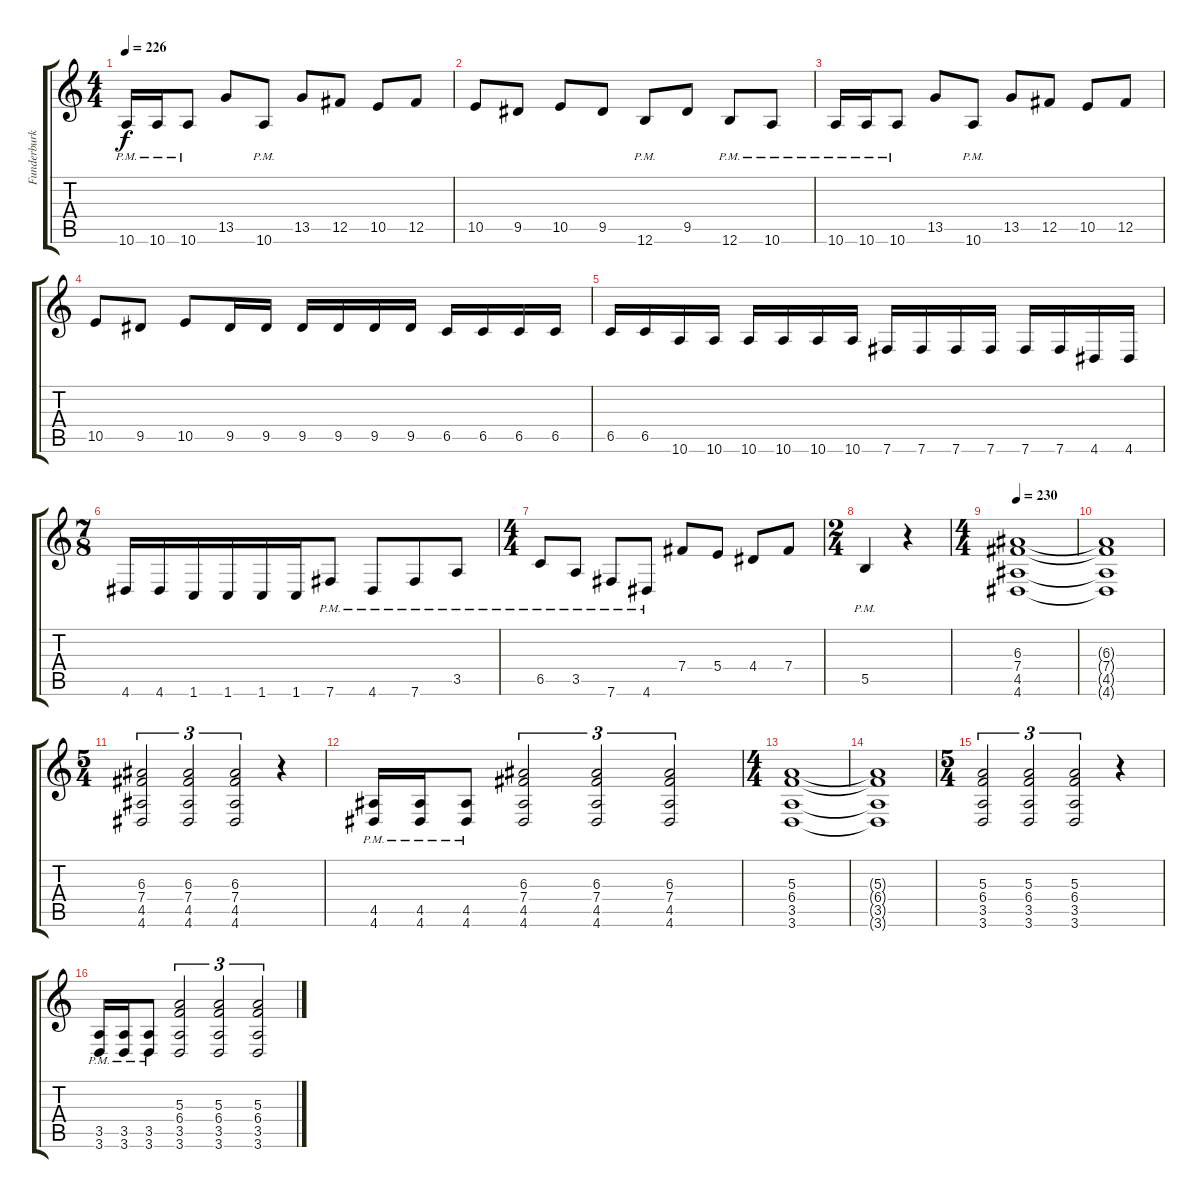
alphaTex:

\track ("Funderburk Rhythm" "Funderburk") {instrument overdrivenguitar}
\staff {score tabs}
\tuning (Db4 Ab3 E3 B2 Gb2 B1) {hide}
\ts (4 4)
\tempo 226
\clef g2
\ks c
10.6{pm}.16{dy f} 10.6{pm}.16 10.6{pm}.8 13.5.8 10.6{pm}.8 13.5.8 12.5.8 10.5.8 12.5.8 |
10.5.8 9.5.8 10.5.8 9.5.8 12.6{pm}.8 9.5.8 12.6{pm}.8 10.6{pm}.8 |
10.6{pm}.16 10.6{pm}.16 10.6{pm}.8 13.5.8 10.6{pm}.8 13.5.8 12.5.8 10.5.8 12.5.8 |
10.5.8 9.5.8 10.5.8 9.5.16 9.5.16 9.5.16 9.5.16 9.5.16 9.5.16 6.5.16 6.5.16 6.5.16 6.5.16 |
6.5.16 6.5.16 10.6.16 10.6.16 10.6.16 10.6.16 10.6.16 10.6.16 7.6.16 7.6.16 7.6.16 7.6.16 7.6.16 7.6.16 4.6.16 4.6.16 |
\ts (7 8)
4.6.16 4.6.16 1.6.16 1.6.16 1.6.16 1.6.16 7.6{pm}.8 4.6{pm}.8 7.6{pm}.8 3.5{pm}.8 |
\ts (4 4)
6.5{pm}.8 3.5{pm}.8 7.6{pm}.8 4.6{pm}.8 7.4.8 5.4.8 4.4.8 7.4.8 |
\ts (2 4)
5.5{pm}.4 r.4 |
\ts (4 4)
\tempo 230
(6.3 7.4 4.5 4.6).1 |
(6.3{t} 7.4{t} 4.5{t} 4.6{t}).1 |
\ts (5 4)
(6.3 7.4 4.5 4.6).2{tu (3 2)} (6.3 7.4 4.5 4.6).2{tu (3 2)} (6.3 7.4 4.5 4.6).2{tu (3 2)} r.4 |
(4.5{pm} 4.6{pm}).16 (4.5{pm} 4.6{pm}).16 (4.5{pm} 4.6{pm}).8 (6.3 7.4 4.5 4.6).2{tu (3 2)} (6.3 7.4 4.5 4.6).2{tu (3 2)} (6.3 7.4 4.5 4.6).2{tu (3 2)} |
\ts (4 4)
(5.3 6.4 3.5 3.6).1 |
(5.3{t} 6.4{t} 3.5{t} 3.6{t}).1 |
\ts (5 4)
(5.3 6.4 3.5 3.6).2{tu (3 2)} (5.3 6.4 3.5 3.6).2{tu (3 2)} (5.3 6.4 3.5 3.6).2{tu (3 2)} r.4 |
(3.5{pm} 3.6{pm}).16 (3.5{pm} 3.6{pm}).16 (3.5{pm} 3.6{pm}).8 (5.3 6.4 3.5 3.6).2{tu (3 2)} (5.3 6.4 3.5 3.6).2{tu (3 2)} (5.3 6.4 3.5 3.6).2{tu (3 2)}
